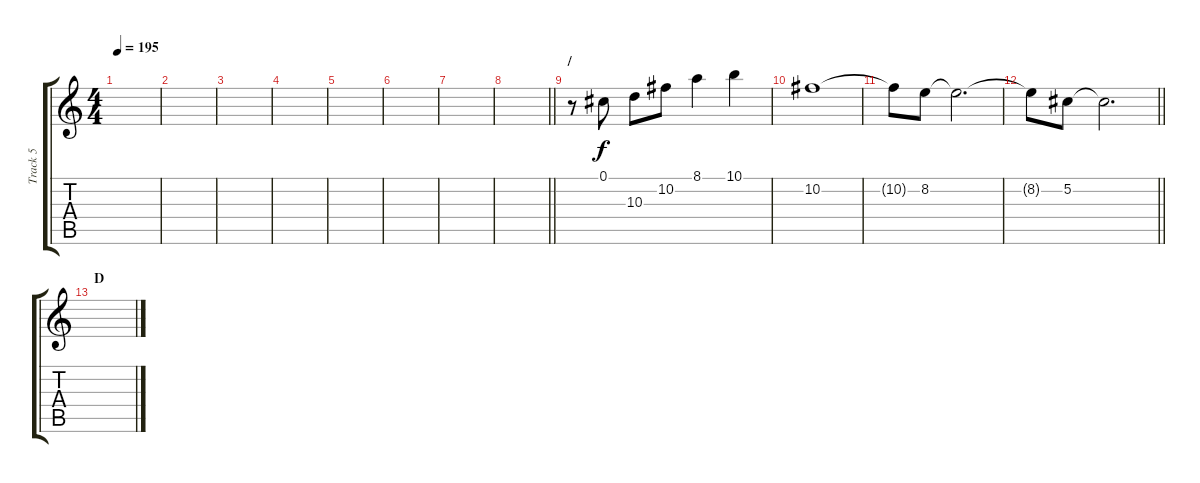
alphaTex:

\track ("Track 5" "Track 5") {instrument electricguitarjazz}
\staff {score tabs}
\tuning (Db4 Ab3 E3 B2 Gb2 B1) {hide}
\ts (4 4)
\tempo 195
\clef g2
\ks c
|
|
|
|
|
|
|
\barLineRight lightlight
|
\section ("" "/")
r.8 0.1.8 10.3.8 10.2.8 8.1.4 10.1.4 |
10.2.1 |
10.2{t}.8 8.2.8 8.2{t}.2{d} |
\barLineRight lightlight
8.2{t}.8 5.2.8 5.2{t}.2{d} |
\section ("" "D")
